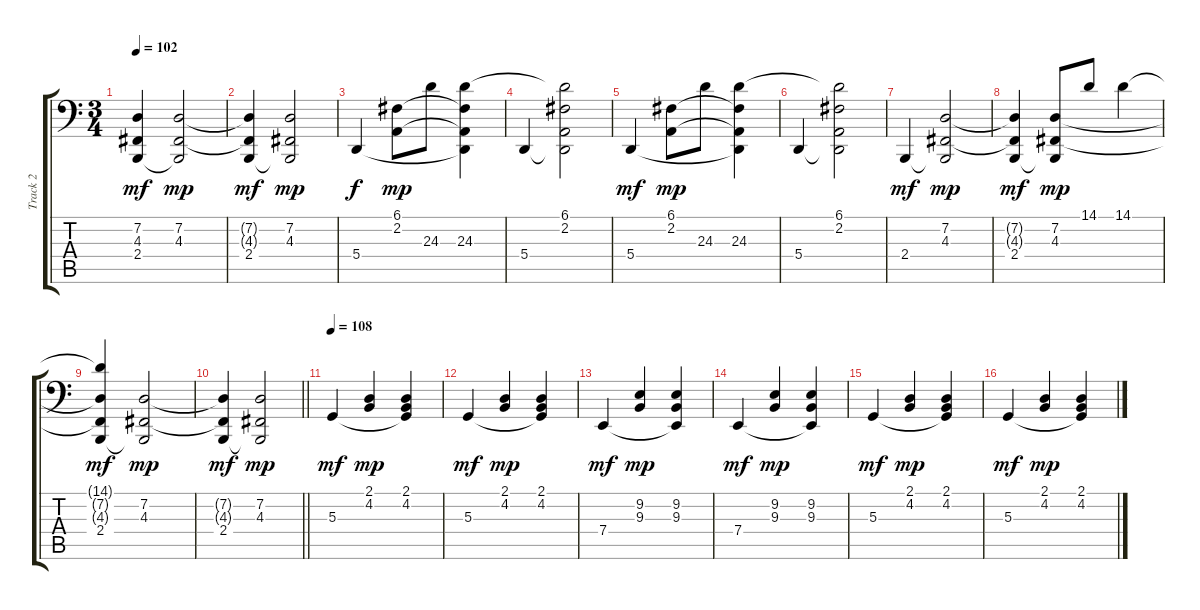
\track ("Track 2" "Track 2") {instrument acousticgrandpiano}
\staff {score tabs}
\tuning (C3 G2 D2 A1 E1 B0) {hide}
\ts (3 4)
\tempo 102
\clef f4
\ks c
(7.2{t} 4.3{t} 2.4).4{dy mf} (7.2 4.3 2.4{t}).2{dy mp} |
(7.2{t} 4.3{t} 2.4).4{dy mf} (7.2 4.3 2.4{t}).2{dy mp} |
5.4.4{dy f} (6.1 2.2).8{dy mp} 24.3.8 (6.1{t} 2.2{t} 24.3 5.4{t}).4 |
5.4.4 (6.1 2.2 24.3{t} 5.4{t}).2 |
5.4.4{dy mf} (6.1 2.2).8{dy mp} 24.3.8 (6.1{t} 2.2{t} 24.3 5.4{t}).4 |
5.4.4 (6.1 2.2 24.3{t} 5.4{t}).2 |
2.4.4{dy mf} (7.2 4.3 2.4{t}).2{dy mp} |
(7.2{t} 4.3{t} 2.4).4{dy mf} (7.2 4.3 2.4{t}).8{dy mp} 14.1.8 14.1.4 |
(14.1{t} 7.2{t} 4.3{t} 2.4).4{dy mf} (7.2 4.3 2.4{t}).2{dy mp} |
\barLineRight lightlight
(7.2{t} 4.3{t} 2.4).4{dy mf} (7.2 4.3 2.4{t}).2{dy mp} |
\section ("" "")
\tempo 108
5.3.4{dy mf} (2.1 4.2).4{dy mp} (2.1 4.2 5.3{t}).4 |
5.3.4{dy mf} (2.1 4.2).4{dy mp} (2.1 4.2 5.3{t}).4 |
7.4.4{dy mf} (9.2 9.3).4{dy mp} (9.2 9.3 7.4{t}).4 |
7.4.4{dy mf} (9.2 9.3).4{dy mp} (9.2 9.3 7.4{t}).4 |
5.3.4{dy mf} (2.1 4.2).4{dy mp} (2.1 4.2 5.3{t}).4 |
5.3.4{dy mf} (2.1 4.2).4{dy mp} (2.1 4.2 5.3{t}).4
